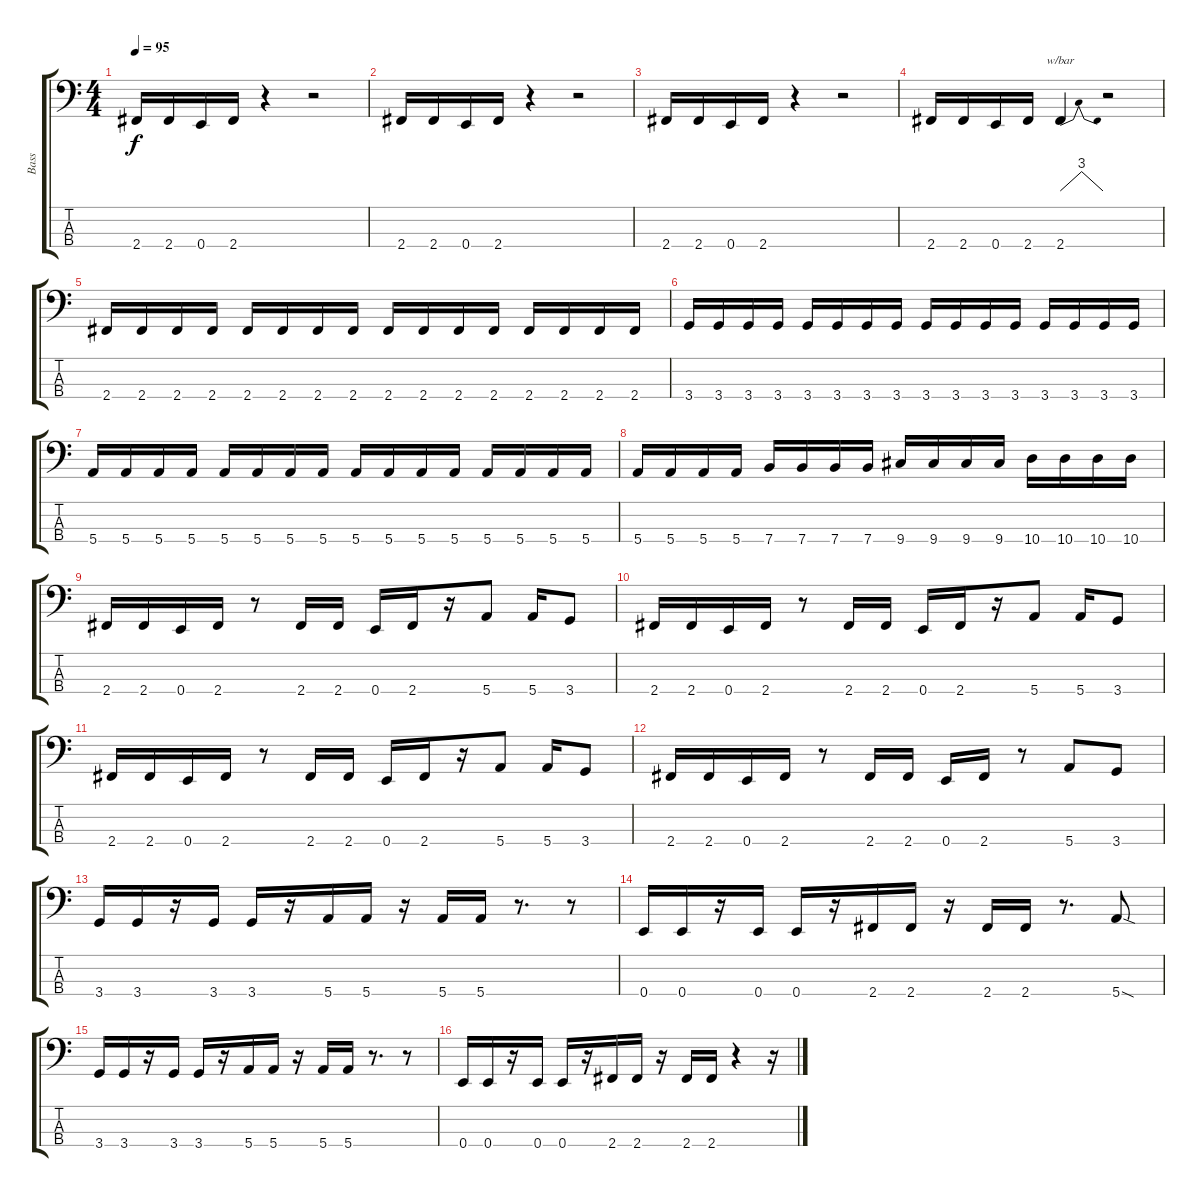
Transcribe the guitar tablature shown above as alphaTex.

\track ("Bass" "Bass") {instrument electricbasspick}
\staff {score tabs}
\tuning (G2 D2 A1 E1) {hide}
\ts (4 4)
\tempo 95
\clef f4
\ks c
2.4.16{dy f} 2.4.16 0.4.16 2.4.16 r.4 r.2 |
2.4.16 2.4.16 0.4.16 2.4.16 r.4 r.2 |
2.4.16 2.4.16 0.4.16 2.4.16 r.4 r.2 |
2.4.16 2.4.16 0.4.16 2.4.16 2.4.4{tbe (dip default 0 0 30 12 60 0)} r.2 |
2.4.16 2.4.16 2.4.16 2.4.16 2.4.16 2.4.16 2.4.16 2.4.16 2.4.16 2.4.16 2.4.16 2.4.16 2.4.16 2.4.16 2.4.16 2.4.16 |
3.4.16 3.4.16 3.4.16 3.4.16 3.4.16 3.4.16 3.4.16 3.4.16 3.4.16 3.4.16 3.4.16 3.4.16 3.4.16 3.4.16 3.4.16 3.4.16 |
5.4.16 5.4.16 5.4.16 5.4.16 5.4.16 5.4.16 5.4.16 5.4.16 5.4.16 5.4.16 5.4.16 5.4.16 5.4.16 5.4.16 5.4.16 5.4.16 |
5.4.16 5.4.16 5.4.16 5.4.16 7.4.16 7.4.16 7.4.16 7.4.16 9.4.16 9.4.16 9.4.16 9.4.16 10.4.16 10.4.16 10.4.16 10.4.16 |
2.4.16 2.4.16 0.4.16 2.4.16 r.8 2.4.16 2.4.16 0.4.16 2.4.16 r.16 5.4.8 5.4.16 3.4.8 |
2.4.16 2.4.16 0.4.16 2.4.16 r.8 2.4.16 2.4.16 0.4.16 2.4.16 r.16 5.4.8 5.4.16 3.4.8 |
2.4.16 2.4.16 0.4.16 2.4.16 r.8 2.4.16 2.4.16 0.4.16 2.4.16 r.16 5.4.8 5.4.16 3.4.8 |
2.4.16 2.4.16 0.4.16 2.4.16 r.8 2.4.16 2.4.16 0.4.16 2.4.16 r.8 5.4.8 3.4.8 |
3.4.16 3.4.16 r.16 3.4.16 3.4.16 r.16 5.4.16 5.4.16 r.16 5.4.16 5.4.16 r.8{d} r.8 |
0.4.16 0.4.16 r.16 0.4.16 0.4.16 r.16 2.4.16 2.4.16 r.16 2.4.16 2.4.16 r.8{d} 5.4{sod}.8 |
3.4.16 3.4.16 r.16 3.4.16 3.4.16 r.16 5.4.16 5.4.16 r.16 5.4.16 5.4.16 r.8{d} r.8 |
0.4.16 0.4.16 r.16 0.4.16 0.4.16 r.16 2.4.16 2.4.16 r.16 2.4.16 2.4.16 r.4 r.16
